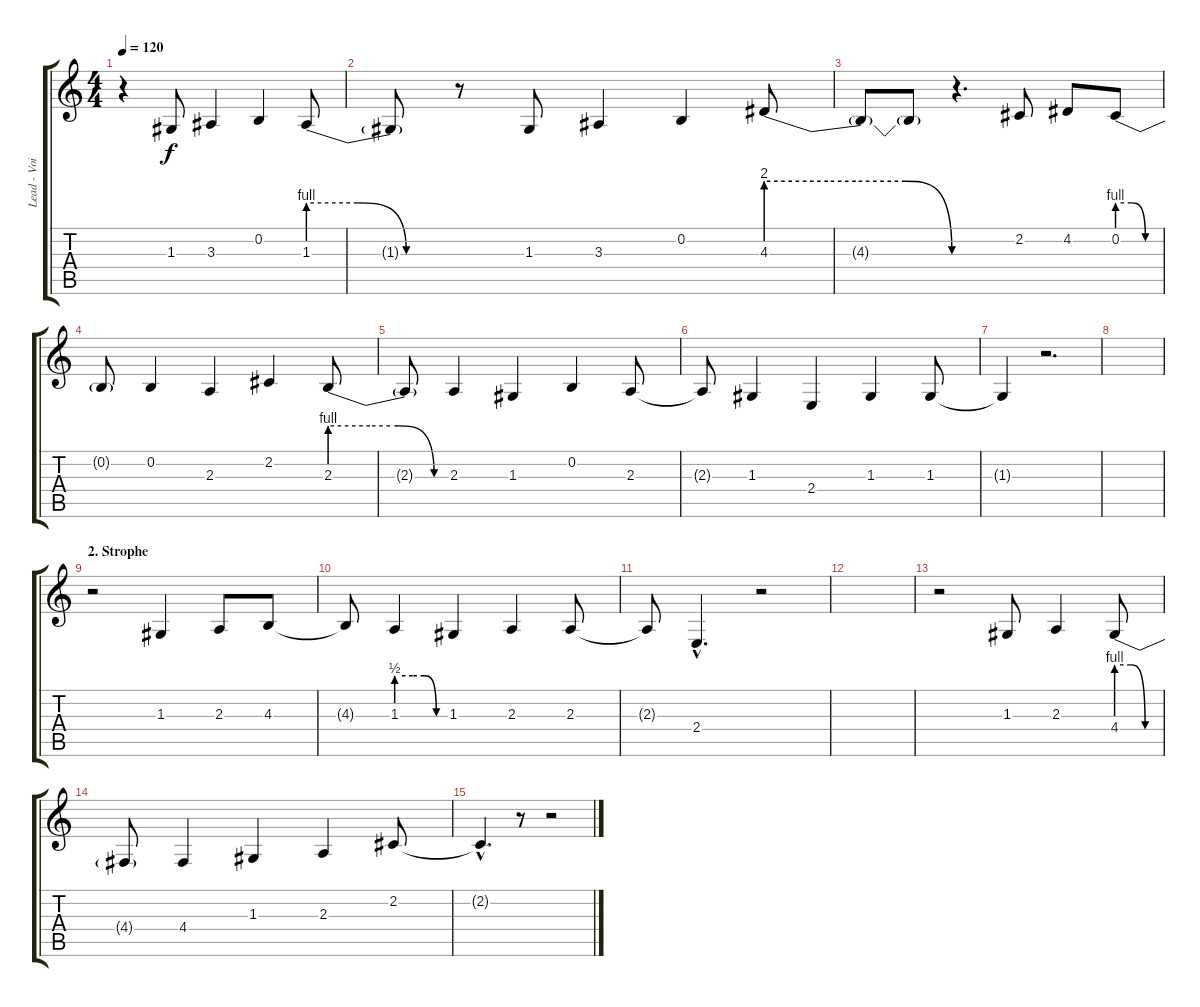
\track ("Lead - Voice  D" "Lead - Voi") {instrument bassoon}
\staff {score tabs}
\tuning (E4 B3 G3 D3 A2 E2) {hide}
\ts (4 4)
\tempo 120
\clef g2
\ks c
r.4{dy f} 1.3.8 3.3.4 0.2.4 1.3{be (custom 0 4 20 4 40 0 60 0)}.8 |
1.3{t}.8 r.8 1.3.8 3.3.4 0.2.4 4.3{be (custom 0 8 20 8 29 8 45 8 60 0)}.8 |
4.3{t}.8 4.3{t}.8 r.4{d} 2.2.8 4.2.8 0.2{be (custom 0 4 20 4 40 0 60 0)}.8 |
0.2{t}.8 0.2.4 2.3.4 2.2.4 2.3{be (custom 0 4 20 4 30 4 34 4 52 0 60 0)}.8 |
2.3{t}.8 2.3.4 1.3.4 0.2.4 2.3.8 |
2.3{t}.8 1.3.4 2.4.4 1.3.4 1.3.8 |
1.3{t}.4 r.2{d} |
|
\section ("" "2. Strophe")
r.2 1.3.4 2.3.8 4.3.8 |
4.3{t}.8 1.3{be (custom 0 2 20 2 34 2 49 0 60 0)}.4 1.3.4 2.3.4 2.3.8 |
2.3{t}.8 2.4{hac}.4{d} r.2 |
|
r.2 1.3.8 2.3.4 4.4{be (custom 0 4 20 4 40 0 60 0)}.8 |
4.4{t}.8 4.4.4 1.3.4 2.3.4 2.2.8 |
2.2{hac t}.4{d} r.8 r.2
